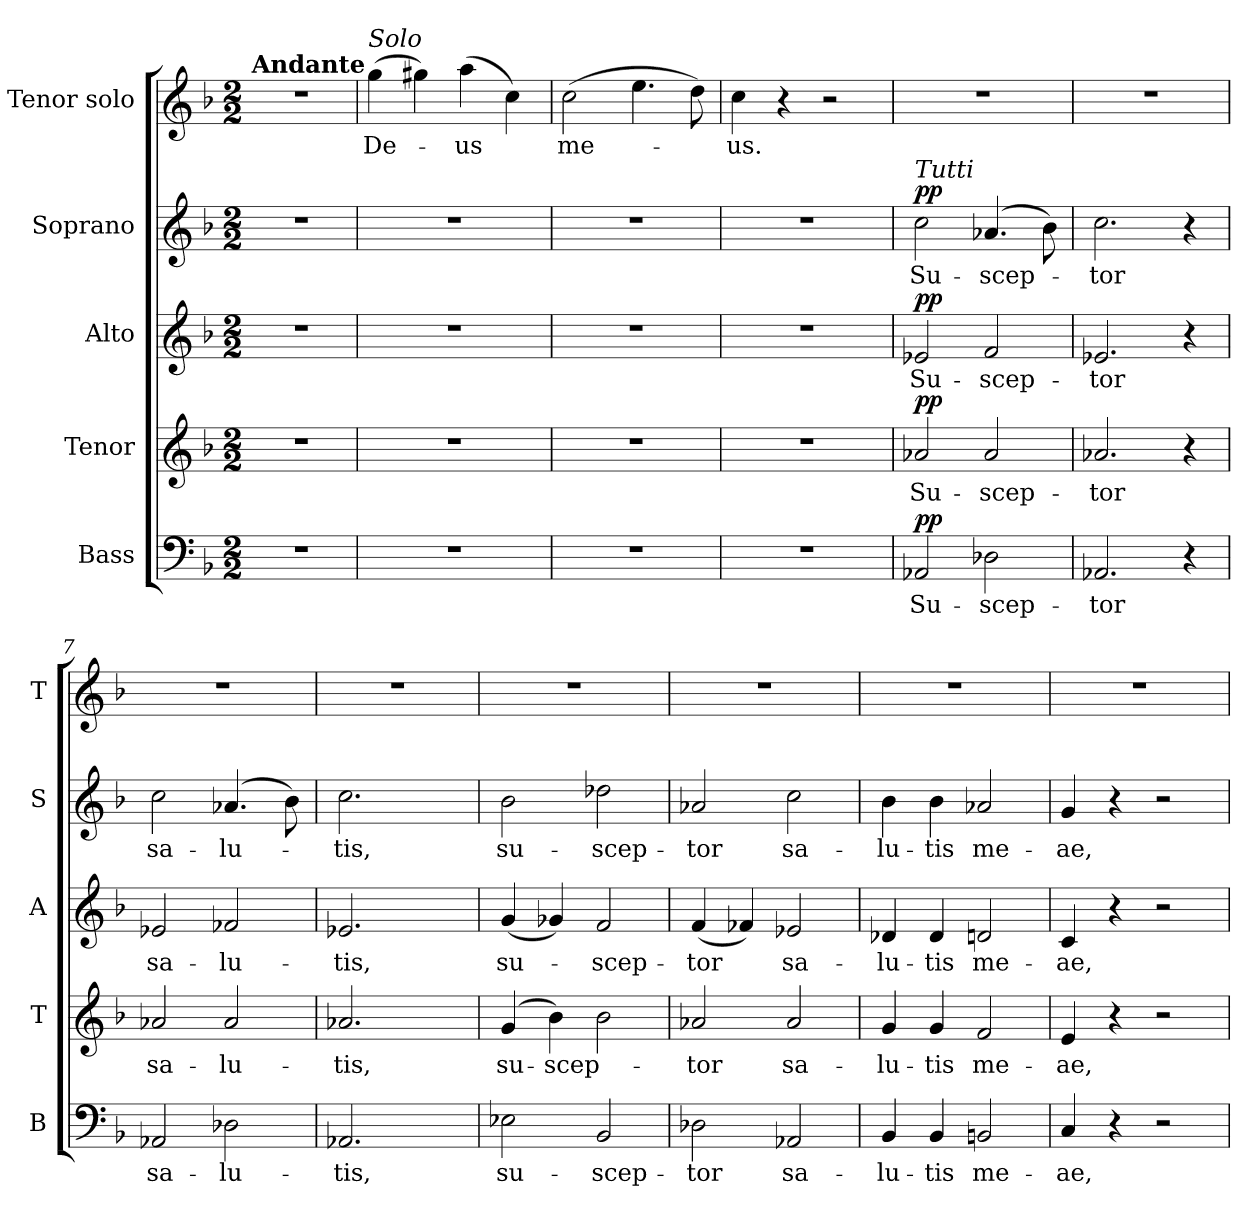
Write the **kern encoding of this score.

**kern	**text	**dynam	**kern	**text	**dynam	**kern	**text	**dynam	**kern	**text	**dynam	**kern	**text
*part5	*part5	*part5	*part4	*part4	*part4	*part3	*part3	*part3	*part2	*part2	*part2	*part1	*part1
*staff5	*staff5	*staff5	*staff4	*staff4	*staff4	*staff3	*staff3	*staff3	*staff2	*staff2	*staff2	*staff1	*staff1
*I"Bass	*	*	*I"Tenor	*	*	*I"Alto	*	*	*I"Soprano	*	*	*I"Tenor solo	*
*I'B	*	*	*I'T	*	*	*I'A	*	*	*I'S	*	*	*I'T	*
*clefF4	*	*	*clefG2	*	*	*clefG2	*	*	*clefG2	*	*	*clefG2	*
*k[b-]	*	*	*k[b-]	*	*	*k[b-]	*	*	*k[b-]	*	*	*k[b-]	*
*F:	*	*	*F:	*	*	*F:	*	*	*F:	*	*	*F:	*
*M2/2	*	*	*M2/2	*	*	*M2/2	*	*	*M2/2	*	*	*M2/2	*
=1	=1	=1	=1	=1	=1	=1	=1	=1	=1	=1	=1	=1	=1
!	!	!	!	!	!	!	!	!	!	!	!	!LO:TX:a:B:t=Andante	!
1r	.	.	1r	.	.	1r	.	.	1r	.	.	1r	.
=2	=2	=2	=2	=2	=2	=2	=2	=2	=2	=2	=2	=2	=2
!	!	!	!	!	!	!	!	!	!	!	!	!LO:TX:a:i:t=Solo	!
!	!	!	!	!	!	!	!	!	!	!	!	!	!LO:LY:b
1r	.	.	1r	.	.	1r	.	.	1r	.	.	(>4gg\	De-
.	.	.	.	.	.	.	.	.	.	.	.	4gg#X\)	.
!	!	!	!	!	!	!	!	!	!	!	!	!	!LO:LY:b
.	.	.	.	.	.	.	.	.	.	.	.	(>4aa\	-us
.	.	.	.	.	.	.	.	.	.	.	.	4cc\)	.
=3	=3	=3	=3	=3	=3	=3	=3	=3	=3	=3	=3	=3	=3
!	!	!	!	!	!	!	!	!	!	!	!	!	!LO:LY:b
1r	.	.	1r	.	.	1r	.	.	1r	.	.	(>2cc\	me-
.	.	.	.	.	.	.	.	.	.	.	.	4.ee\	.
.	.	.	.	.	.	.	.	.	.	.	.	8dd\)	.
=4	=4	=4	=4	=4	=4	=4	=4	=4	=4	=4	=4	=4	=4
!	!	!	!	!	!	!	!	!	!	!	!	!	!LO:LY:b
1r	.	.	1r	.	.	1r	.	.	1r	.	.	4cc\	-us.
.	.	.	.	.	.	.	.	.	.	.	.	4r	.
.	.	.	.	.	.	.	.	.	.	.	.	2r	.
=5	=5	=5	=5	=5	=5	=5	=5	=5	=5	=5	=5	=5	=5
!	!	!	!	!	!	!	!	!	!LO:TX:a:i:t=Tutti	!	!	!	!
!	!LO:LY:b	!LO:DY:a	!	!LO:LY:b	!LO:DY:a	!	!LO:LY:b	!LO:DY:a	!	!LO:LY:b	!LO:DY:a	!	!
2AA-X/	Su-	pp	2a-X/	Su-	pp	2e-X/	Su-	pp	2cc\	Su-	pp	1r	.
!	!LO:LY:b	!	!	!LO:LY:b	!	!	!LO:LY:b	!	!	!LO:LY:b	!	!	!
2D-X\	-scep-	.	2a-/	-scep-	.	2f/	-scep-	.	(>4.a-X/	-scep-	.	.	.
.	.	.	.	.	.	.	.	.	8b-\)	.	.	.	.
=6	=6	=6	=6	=6	=6	=6	=6	=6	=6	=6	=6	=6	=6
!	!LO:LY:b	!	!	!LO:LY:b	!	!	!LO:LY:b	!	!	!LO:LY:b	!	!	!
2.AA-X/	-tor	.	2.a-X/	-tor	.	2.e-X/	-tor	.	2.cc\	-tor	.	1r	.
4r	.	.	4r	.	.	4r	.	.	4r	.	.	.	.
!!LO:LB:g=z
=7	=7	=7	=7	=7	=7	=7	=7	=7	=7	=7	=7	=7	=7
!	!LO:LY:b	!	!	!LO:LY:b	!	!	!LO:LY:b	!	!	!LO:LY:b	!	!	!
2AA-X/	sa-	.	2a-X/	sa-	.	2e-X/	sa-	.	2cc\	sa-	.	1r	.
!	!LO:LY:b	!	!	!LO:LY:b	!	!	!LO:LY:b	!	!	!LO:LY:b	!	!	!
2D-X\	-lu-	.	2a-/	-lu-	.	2f-X/	-lu-	.	(>4.a-X/	-lu-	.	.	.
.	.	.	.	.	.	.	.	.	8b-\)	.	.	.	.
=8	=8	=8	=8	=8	=8	=8	=8	=8	=8	=8	=8	=8	=8
!	!LO:LY:b	!	!	!LO:LY:b	!	!	!LO:LY:b	!	!	!LO:LY:b	!	!	!
2.AA-X/	-tis,	.	2.a-X/	-tis,	.	2.e-X/	-tis,	.	2.cc\	-tis,	.	1r	.
4ryy	.	.	4ryy	.	.	4ryy	.	.	4ryy	.	.	.	.
=9	=9	=9	=9	=9	=9	=9	=9	=9	=9	=9	=9	=9	=9
!	!LO:LY:b	!	!	!LO:LY:b	!	!	!LO:LY:b	!	!	!LO:LY:b	!	!	!
2E-X\	su-	.	(>4g/	su-	.	(<4g/	su-	.	2b-\	su-	.	1r	.
!	!	!	!	!LO:LY:b	!	!	!	!	!	!	!	!	!
.	.	.	4b-\)	-scep-	.	4g-X/)	.	.	.	.	.	.	.
!	!LO:LY:b	!	!	!	!	!	!LO:LY:b	!	!	!LO:LY:b	!	!	!
2BB-/	-scep-	.	2b-\	.	.	2f/	-scep-	.	2dd-X\	-scep-	.	.	.
=10	=10	=10	=10	=10	=10	=10	=10	=10	=10	=10	=10	=10	=10
!	!LO:LY:b	!	!	!LO:LY:b	!	!	!LO:LY:b	!	!	!LO:LY:b	!	!	!
2D-X\	-tor	.	2a-X/	-tor	.	(<4f/	-tor	.	2a-X/	-tor	.	1r	.
.	.	.	.	.	.	4f-X/)	.	.	.	.	.	.	.
!	!LO:LY:b	!	!	!LO:LY:b	!	!	!LO:LY:b	!	!	!LO:LY:b	!	!	!
2AA-X/	sa-	.	2a-/	sa-	.	2e-X/	sa-	.	2cc\	sa-	.	.	.
=11	=11	=11	=11	=11	=11	=11	=11	=11	=11	=11	=11	=11	=11
!	!LO:LY:b	!	!	!LO:LY:b	!	!	!LO:LY:b	!	!	!LO:LY:b	!	!	!
4BB-/	-lu-	.	4g/	-lu-	.	4d-X/	-lu-	.	4b-\	-lu-	.	1r	.
!	!LO:LY:b	!	!	!LO:LY:b	!	!	!LO:LY:b	!	!	!LO:LY:b	!	!	!
4BB-/	-tis	.	4g/	-tis	.	4d-/	-tis	.	4b-\	-tis	.	.	.
!	!LO:LY:b	!	!	!LO:LY:b	!	!	!LO:LY:b	!	!	!LO:LY:b	!	!	!
2BBn/	me-	.	2f/	me-	.	2dn/	me-	.	2a-X/	me-	.	.	.
=12	=12	=12	=12	=12	=12	=12	=12	=12	=12	=12	=12	=12	=12
!	!LO:LY:b	!	!	!LO:LY:b	!	!	!LO:LY:b	!	!	!LO:LY:b	!	!	!
4C/	-ae,	.	4e/	-ae,	.	4c/	-ae,	.	4g/	-ae,	.	1r	.
4r	.	.	4r	.	.	4r	.	.	4r	.	.	.	.
2r	.	.	2r	.	.	2r	.	.	2r	.	.	.	.
=	=	=	=	=	=	=	=	=	=	=	=	=	=
*-	*-	*-	*-	*-	*-	*-	*-	*-	*-	*-	*-	*-	*-
